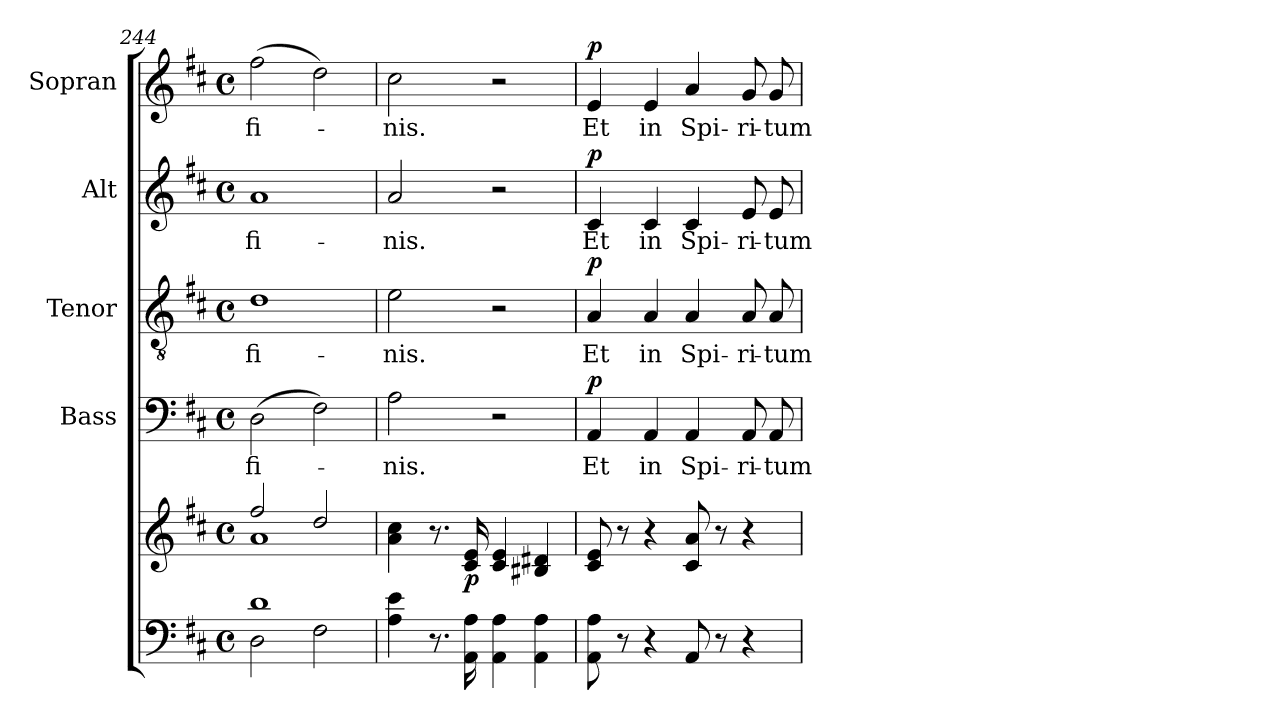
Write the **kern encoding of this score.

**kern	**kern	**dynam	**kern	**text	**dynam	**kern	**text	**dynam	**kern	**text	**dynam	**kern	**text	**dynam
*part5	*part5	*part5	*part4	*part4	*part4	*part3	*part3	*part3	*part2	*part2	*part2	*part1	*part1	*part1
*staff6	*staff5	*staff5/6	*staff4	*staff4	*staff4	*staff3	*staff3	*staff3	*staff2	*staff2	*staff2	*staff1	*staff1	*staff1
*	*	*	*I"Bass	*	*	*I"Tenor	*	*	*I"Alt	*	*	*I"Sopran	*	*
*	*	*	*I'B.	*	*	*I'T.	*	*	*I'A.	*	*	*I'S.	*	*
*clefF4	*clefG2	*	*clefF4	*	*	*clefGv2	*	*	*clefG2	*	*	*clefG2	*	*
*k[f#c#]	*k[f#c#]	*	*k[f#c#]	*	*	*k[f#c#]	*	*	*k[f#c#]	*	*	*k[f#c#]	*	*
*D:	*D:	*	*D:	*	*	*D:	*	*	*D:	*	*	*D:	*	*
*M4/4	*M4/4	*	*M4/4	*	*	*M4/4	*	*	*M4/4	*	*	*M4/4	*	*
*met(c)	*met(c)	*	*met(c)	*	*	*met(c)	*	*	*met(c)	*	*	*met(c)	*	*
=244	=244	=244	=244	=244	=244	=244	=244	=244	=244	=244	=244	=244	=244	=244
*^	*^	*	*	*	*	*	*	*	*	*	*	*	*	*
!	!	!	!	!	!	!LO:LY:b	!	!	!LO:LY:b	!	!	!LO:LY:b	!	!	!LO:LY:b	!
1d	2D\	2ff#/	1a	.	(>2D\	fi-	.	1d	fi-	.	1a	fi-	.	(>2ff#\	fi-	.
.	2F#\	2dd/	.	.	2F#\)	.	.	.	.	.	.	.	.	2dd\)	.	.
*	*	*v	*v	*	*	*	*	*	*	*	*	*	*	*	*	*
!!LO:PB:g=z
=245	=245	=245	=245	=245	=245	=245	=245	=245	=245	=245	=245	=245	=245	=245	=245
!	!	!	!	!	!LO:LY:b	!	!	!LO:LY:b	!	!	!LO:LY:b	!	!	!LO:LY:b	!
*v	*v	*	*	*	*	*	*	*	*	*	*	*	*	*	*
4A\ 4e\	4a\ 4cc#\	.	2A\	-nis.	.	2e\	-nis.	.	2a/	-nis.	.	2cc#\	-nis.	.
8.r	8.r	.	.	.	.	.	.	.	.	.	.	.	.	.
!	!	!LO:DY:b	!	!	!	!	!	!	!	!	!	!	!	!
16AA\ 16A\	16c#/ 16e/	p	.	.	.	.	.	.	.	.	.	.	.	.
4AA\ 4A\	4c#/ 4e/	.	2r	.	.	2r	.	.	2r	.	.	2r	.	.
4AA\ 4A\	4B#X/ 4d#X/	.	.	.	.	.	.	.	.	.	.	.	.	.
=246	=246	=246	=246	=246	=246	=246	=246	=246	=246	=246	=246	=246	=246	=246
!	!	!	!	!LO:LY:b	!LO:DY:a	!	!LO:LY:b	!LO:DY:a	!	!LO:LY:b	!LO:DY:a	!	!LO:LY:b	!LO:DY:a
8AA\ 8A\	8c#/ 8e/	.	4AA/	Et	p	4A/	Et	p	4c#/	Et	p	4e/	Et	p
8r	8r	.	.	.	.	.	.	.	.	.	.	.	.	.
!	!	!	!	!LO:LY:b	!	!	!LO:LY:b	!	!	!LO:LY:b	!	!	!LO:LY:b	!
4r	4r	.	4AA/	in	.	4A/	in	.	4c#/	in	.	4e/	in	.
!	!	!	!	!LO:LY:b	!	!	!LO:LY:b	!	!	!LO:LY:b	!	!	!LO:LY:b	!
8AA/	8c#/ 8a/	.	4AA/	Spi-	.	4A/	Spi-	.	4c#/	Spi-	.	4a/	Spi-	.
8r	8r	.	.	.	.	.	.	.	.	.	.	.	.	.
!	!	!	!	!LO:LY:b	!	!	!LO:LY:b	!	!	!LO:LY:b	!	!	!LO:LY:b	!
4r	4r	.	8AA/	-ri-	.	8A/	-ri-	.	8e/	-ri-	.	8g/	-ri-	.
!	!	!	!	!LO:LY:b	!	!	!LO:LY:b	!	!	!LO:LY:b	!	!	!LO:LY:b	!
.	.	.	8AA/	-tum	.	8A/	-tum	.	8e/	-tum	.	8g/	-tum	.
=	=	=	=	=	=	=	=	=	=	=	=	=	=	=
*-	*-	*-	*-	*-	*-	*-	*-	*-	*-	*-	*-	*-	*-	*-
